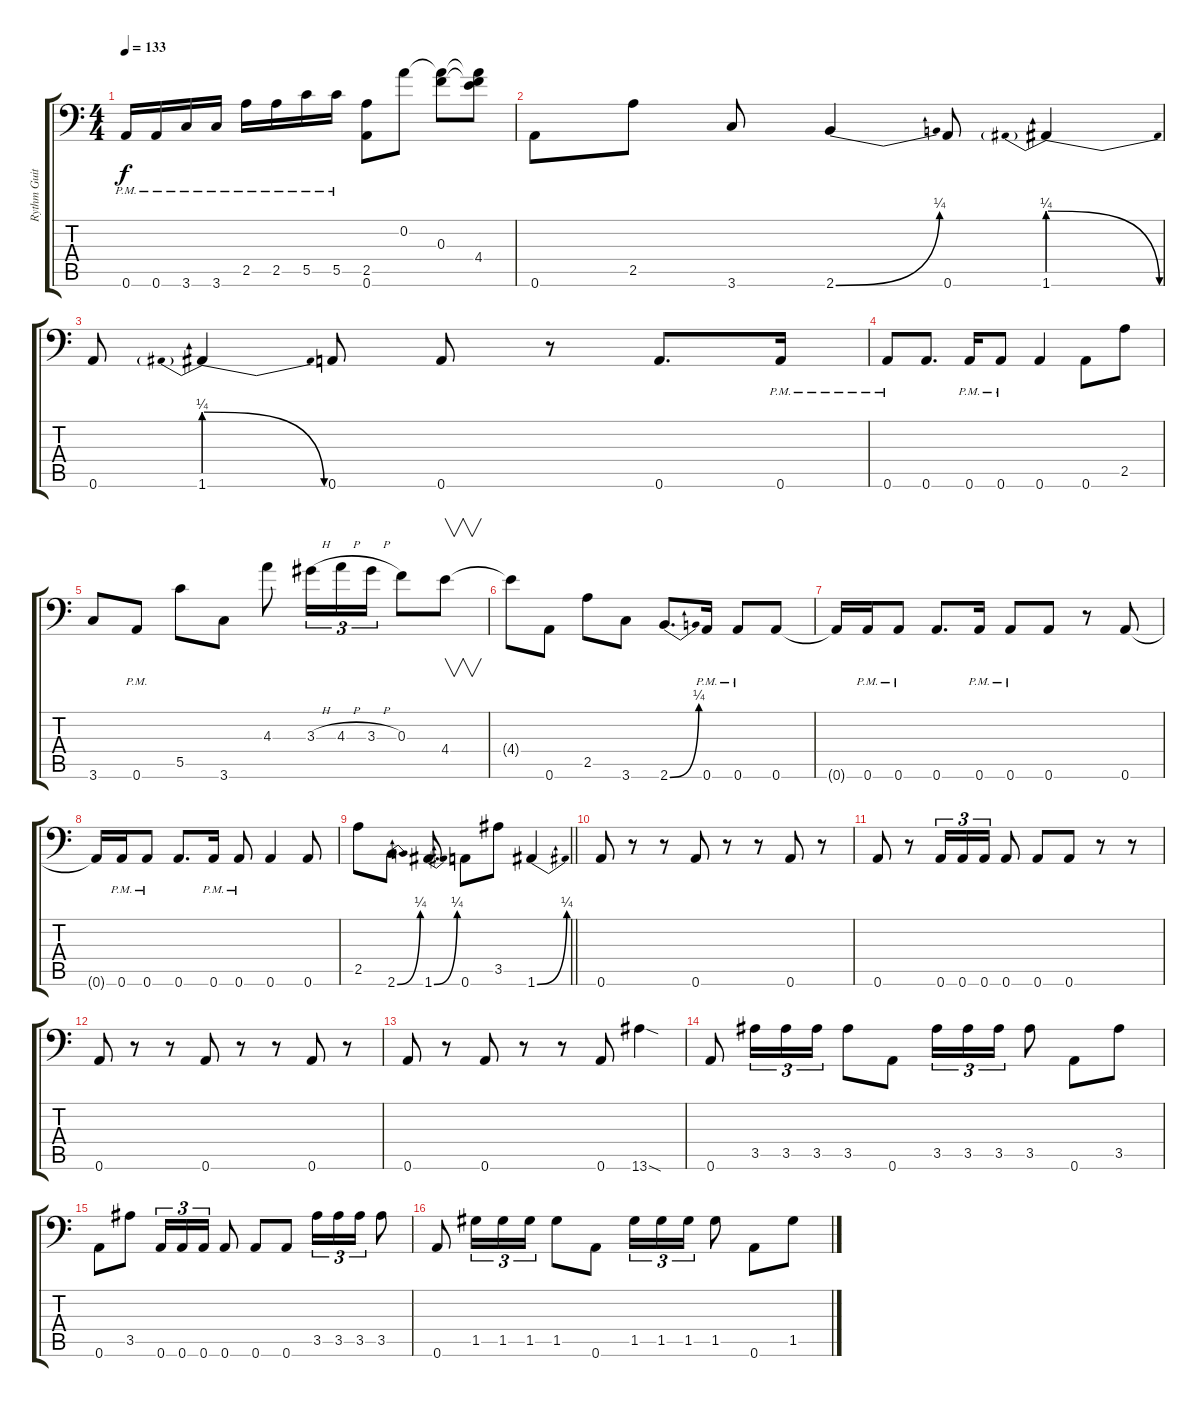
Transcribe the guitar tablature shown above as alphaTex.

\track ("Rythm Guitar #1" "Rythm Guit") {instrument distortionguitar}
\staff {score tabs}
\tuning (D4 A3 F3 C3 G2 A1) {hide}
\ts (4 4)
\tempo 133
\clef f4
\ks c
0.6{pm}.16{dy f} 0.6{pm}.16 3.6{pm}.16 3.6{pm}.16 2.5{pm}.16 2.5{pm}.16 5.5{pm}.16 5.5{pm}.16 (2.5 0.6).8 0.2.8 (0.2{t} 0.3).8 (0.2{t} 0.3{t} 4.4).8 |
0.6.8 2.5.8 3.6.8 2.6{be (bend 0 0 60 1)}.4 0.6.8 1.6{be (prebendrelease 0 1 60 0)}.4 |
0.6.8 1.6{be (prebendrelease 0 1 60 0)}.4 0.6.8 0.6.8 r.8 0.6.8{d} 0.6{pm}.16 |
0.6{pm}.8 0.6.8{d} 0.6{pm}.16 0.6{pm}.8 0.6.4 0.6.8 2.5.8 |
3.6.8 0.6{pm}.8 5.5.8 3.6.8 4.3.8 3.3{h}.16{tu (3 2)} 4.3{h}.16{tu (3 2)} 3.3{h}.16{tu (3 2)} 0.3.8 4.4.8{v} |
4.4{t}.8 0.6.8 2.5.8 3.6.8 2.6{be (bend 0 0 60 1)}.8{d} 0.6{pm}.16 0.6{pm}.8 0.6.8 |
0.6{t}.16 0.6{pm}.16 0.6{pm}.8 0.6.8{d} 0.6{pm}.16 0.6{pm}.8 0.6.8 r.8 0.6.8 |
0.6{t}.16 0.6{pm}.16 0.6{pm}.8 0.6.8{d} 0.6{pm}.16 0.6{pm}.8 0.6.4 0.6.8 |
\barLineRight lightlight
2.5.8 2.6{be (bend 0 0 60 1)}.8{d} 1.6{be (bend 0 0 60 1)}.8{d} 0.6.8 3.5.8 1.6{be (bend 0 0 60 1)}.4 |
\section ("" "")
0.6.8 r.8 r.8 0.6.8 r.8 r.8 0.6.8 r.8 |
0.6.8 r.8 0.6.16{tu (3 2)} 0.6.16{tu (3 2)} 0.6.16{tu (3 2)} 0.6.8 0.6.8 0.6.8 r.8 r.8 |
0.6.8 r.8 r.8 0.6.8 r.8 r.8 0.6.8 r.8 |
0.6.8 r.8 0.6.8 r.8 r.8 0.6.8 13.6{sod}.4 |
0.6.8 3.5.16{tu (3 2)} 3.5.16{tu (3 2)} 3.5.16{tu (3 2)} 3.5.8 0.6.8 3.5.16{tu (3 2)} 3.5.16{tu (3 2)} 3.5.16{tu (3 2)} 3.5.8 0.6.8 3.5.8 |
0.6.8 3.5.8 0.6.16{tu (3 2)} 0.6.16{tu (3 2)} 0.6.16{tu (3 2)} 0.6.8 0.6.8 0.6.8 3.5.16{tu (3 2)} 3.5.16{tu (3 2)} 3.5.16{tu (3 2)} 3.5.8 |
0.6.8 1.5.16{tu (3 2)} 1.5.16{tu (3 2)} 1.5.16{tu (3 2)} 1.5.8 0.6.8 1.5.16{tu (3 2)} 1.5.16{tu (3 2)} 1.5.16{tu (3 2)} 1.5.8 0.6.8 1.5.8
